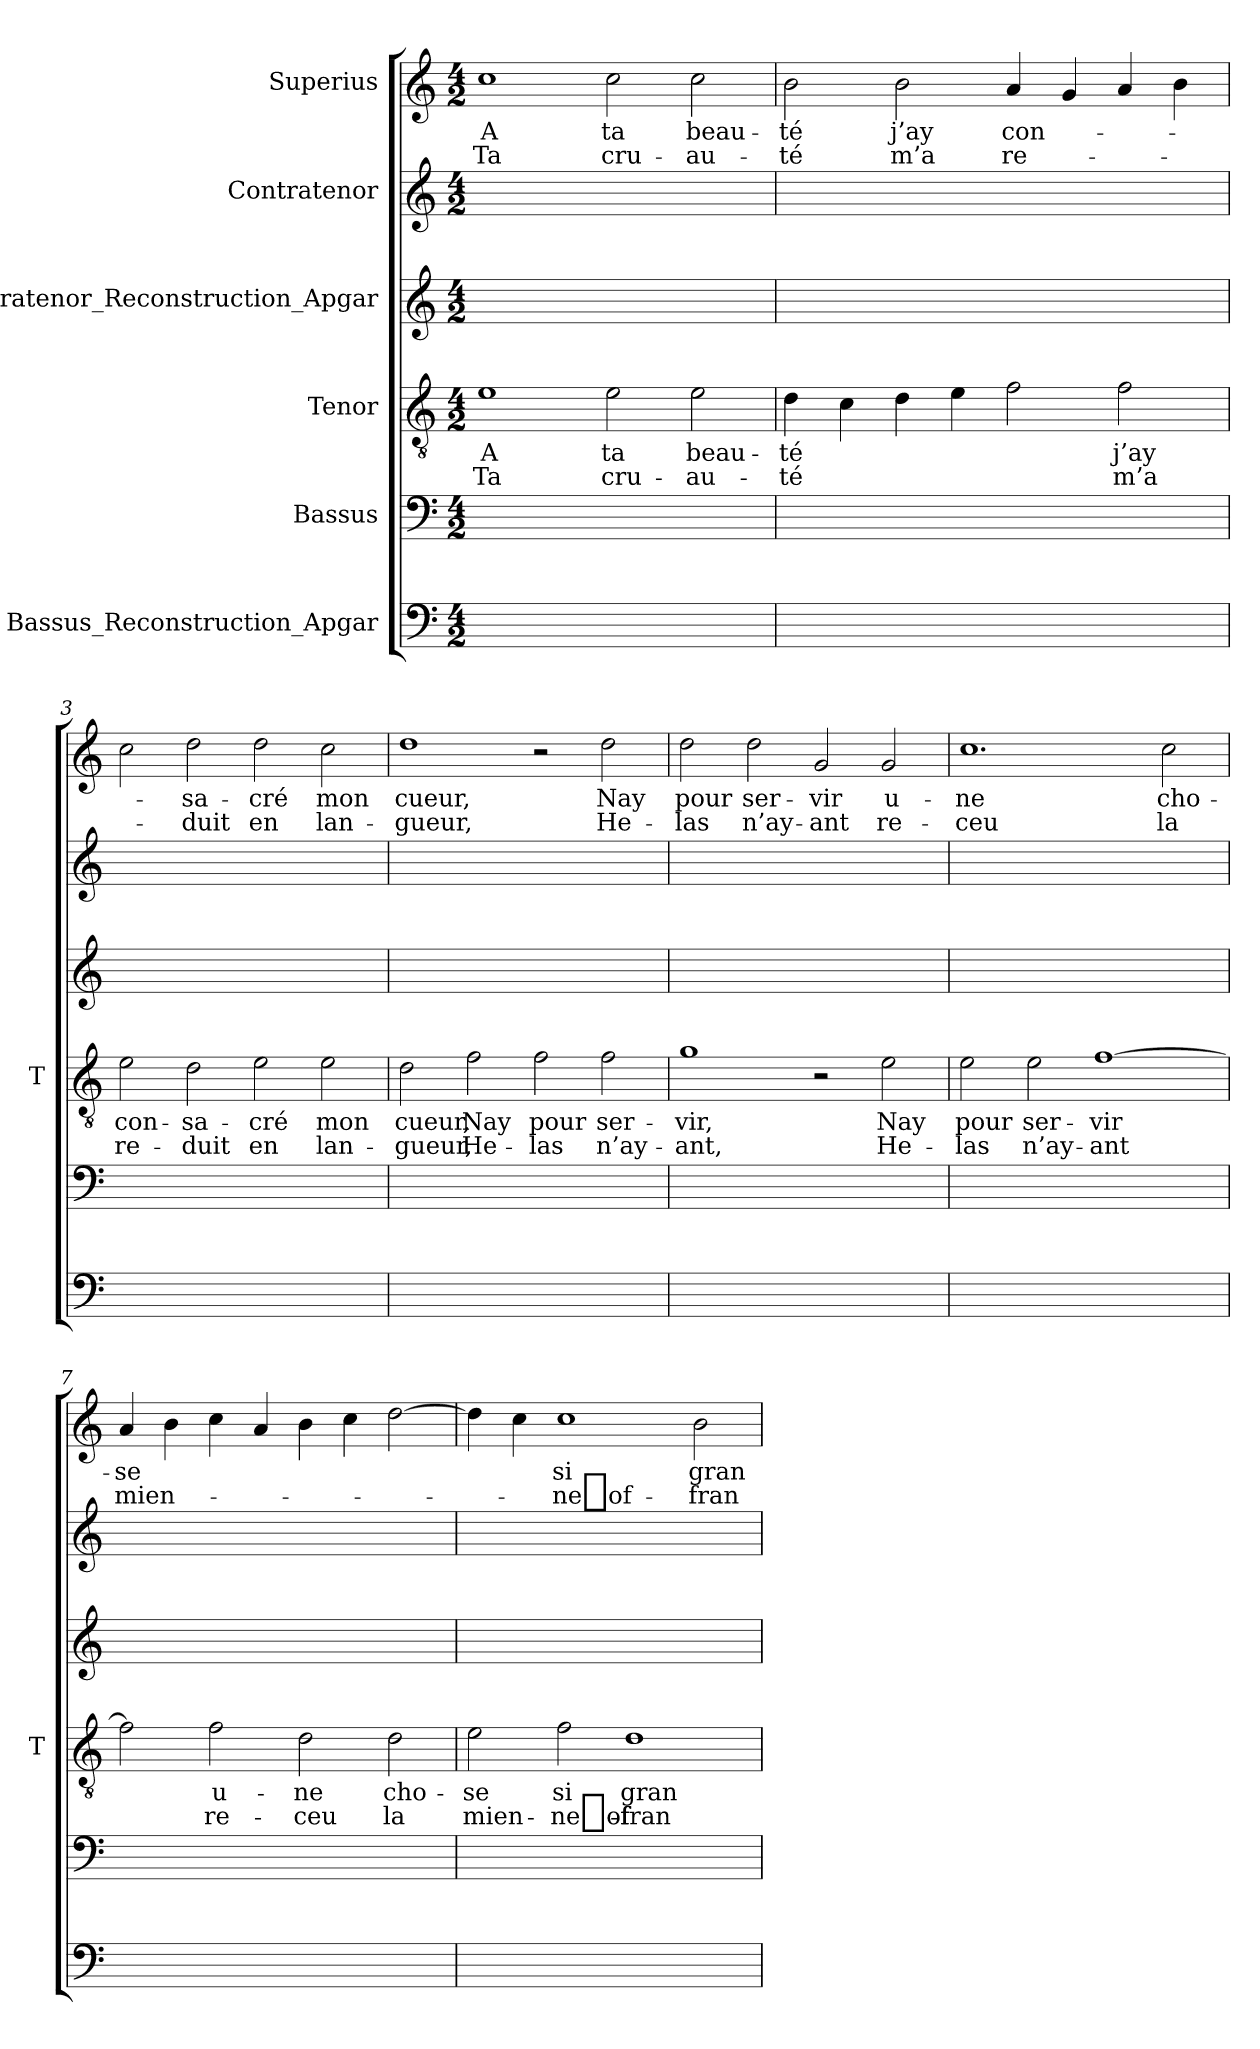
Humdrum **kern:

**kern	**kern	**kern	**text	**text	**kern	**kern	**kern	**text	**text
*part6	*part5	*part4	*part4	*part4	*part3	*part2	*part1	*part1	*part1
*staff6	*staff5	*staff4	*staff4	*staff4	*staff3	*staff2	*staff1	*staff1	*staff1
*I"Bassus_Reconstruction_Apgar	*I"Bassus	*I"Tenor	*	*	*I"Contratenor_Reconstruction_Apgar	*I"Contratenor	*I"Superius	*	*
*	*	*I'T	*	*	*	*	*	*	*
*clefF4	*clefF4	*clefGv2	*	*	*clefG2	*clefG2	*clefG2	*	*
*k[]	*k[]	*k[]	*	*	*k[]	*k[]	*k[]	*	*
*M4/2	*M4/2	*M4/2	*	*	*M4/2	*M4/2	*M4/2	*	*
=1	=1	=1	=1	=1	=1	=1	=1	=1	=1
0ryy	0ryy	1e	-A	-Ta	0ryy	0ryy	1cc	-A	-Ta
.	.	2e	-ta	cru-	.	.	2cc	-ta	cru-
.	.	2e	beau-	au-	.	.	2cc	beau-	au-
=2	=2	=2	=2	=2	=2	=2	=2	=2	=2
0ryy	0ryy	4d	-té	-té	0ryy	0ryy	2b	-té	-té
.	.	4c	.	.	.	.	.	.	.
.	.	4d	.	.	.	.	2b	-j’ay	-m’a
.	.	4e	.	.	.	.	.	.	.
.	.	2f	.	.	.	.	4a	con-	re-
.	.	.	.	.	.	.	4g	.	.
.	.	2f	-j’ay	-m’a	.	.	4a	.	.
.	.	.	.	.	.	.	4b	.	.
=3	=3	=3	=3	=3	=3	=3	=3	=3	=3
0ryy	0ryy	2e	con-	re-	0ryy	0ryy	2cc	.	.
.	.	2d	sa-	-duit	.	.	2dd	sa-	-duit
.	.	2e	-cré	-en	.	.	2dd	-cré	-en
.	.	2e	-mon	lan-	.	.	2cc	-mon	lan-
=4	=4	=4	=4	=4	=4	=4	=4	=4	=4
0ryy	0ryy	2d	-cueur,	-gueur,	0ryy	0ryy	1dd	-cueur,	-gueur,
.	.	2f	-Nay	He-	.	.	.	.	.
.	.	2f	-pour	-las	.	.	2r	.	.
.	.	2f	ser-	n’ay-	.	.	2dd	-Nay	He-
=5	=5	=5	=5	=5	=5	=5	=5	=5	=5
0ryy	0ryy	1g	-vir,	-ant,	0ryy	0ryy	2dd	-pour	-las
.	.	.	.	.	.	.	2dd	ser-	n’ay-
.	.	2r	.	.	.	.	2g	-vir	-ant
.	.	2e	-Nay	He-	.	.	2g	u-	re-
=6	=6	=6	=6	=6	=6	=6	=6	=6	=6
0ryy	0ryy	2e	-pour	-las	0ryy	0ryy	1.cc	-ne	-ceu
.	.	2e	ser-	n’ay-	.	.	.	.	.
.	.	[1f	-vir	-ant	.	.	.	.	.
.	.	.	.	.	.	.	2cc	cho-	-la
=7	=7	=7	=7	=7	=7	=7	=7	=7	=7
0ryy	0ryy	2f]	.	.	0ryy	0ryy	4a	-se	mien-
.	.	.	.	.	.	.	4b	.	.
.	.	2f	u-	re-	.	.	4cc	.	.
.	.	.	.	.	.	.	4a	.	.
.	.	2d	-ne	-ceu	.	.	4b	.	.
.	.	.	.	.	.	.	4cc	.	.
.	.	2d	cho-	-la	.	.	[2dd	.	.
=8	=8	=8	=8	=8	=8	=8	=8	=8	=8
0ryy	0ryy	2e	-se	mien-	0ryy	0ryy	4dd]	.	.
.	.	.	.	.	.	.	4cc	.	.
.	.	2f	-si	ne_of-	.	.	1cc	-si	ne_of-
.	.	1d	gran-	fran-	.	.	.	.	.
.	.	.	.	.	.	.	2b	gran-	fran-
=	=	=	=	=	=	=	=	=	=
*-	*-	*-	*-	*-	*-	*-	*-	*-	*-
